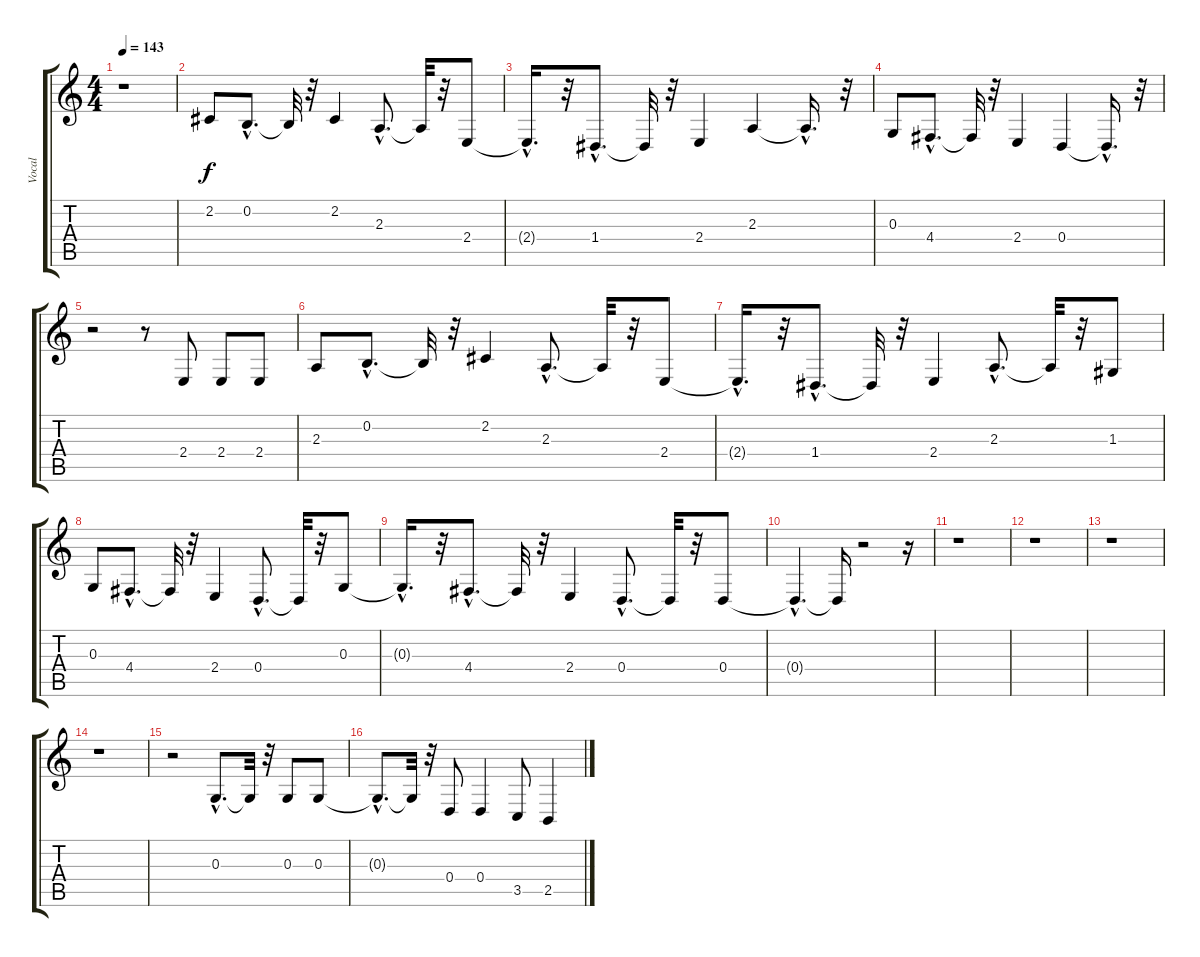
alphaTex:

\track ("Vocal" "Vocal") {instrument flute}
\staff {score tabs}
\tuning (E4 B3 G3 D3 A2 E2) {hide}
\ts (4 4)
\tempo 143
\clef g2
\ks c
r.1{dy f} |
2.2.8{volume 16} 0.2{hac}.8{d} 0.2{t}.32 r.32 2.2.4 2.3{hac}.8{d} 2.3{t}.32 r.32 2.4.8 |
2.4{hac t}.16{d} r.32 1.4{hac}.8{d} 1.4{t}.32 r.32 2.4.4 2.3.4 2.3{hac t}.16{d} r.32 |
0.3.8 4.4{hac}.8{d} 4.4{t}.32 r.32 2.4.4 0.4.4 0.4{hac t}.16{d} r.32 |
r.2 r.8 2.4.8 2.4.8 2.4.8 |
2.3.8 0.2{hac}.8{d} 0.2{t}.32 r.32 2.2.4 2.3{hac}.8{d} 2.3{t}.32 r.32 2.4.8 |
2.4{hac t}.16{d} r.32 1.4{hac}.8{d} 1.4{t}.32 r.32 2.4.4 2.3{hac}.8{d} 2.3{t}.32 r.32 1.3.8 |
0.3.8 4.4{hac}.8{d} 4.4{t}.32 r.32 2.4.4 0.4{hac}.8{d} 0.4{t}.32 r.32 0.3.8 |
0.3{hac t}.16{d} r.32 4.4{hac}.8{d} 4.4{t}.32 r.32 2.4.4 0.4{hac}.8{d} 0.4{t}.32 r.32 0.4.8 |
0.4{hac t}.4{d} 0.4{t}.16 r.2 r.16 |
r.1 |
r.1 |
r.1 |
r.1 |
r.2 0.3{hac}.8{d} 0.3{t}.32 r.32 0.3.8 0.3.8 |
0.3{hac t}.8{d} 0.3{t}.32 r.32 0.4.8 0.4.4 3.5.8 2.5.4
